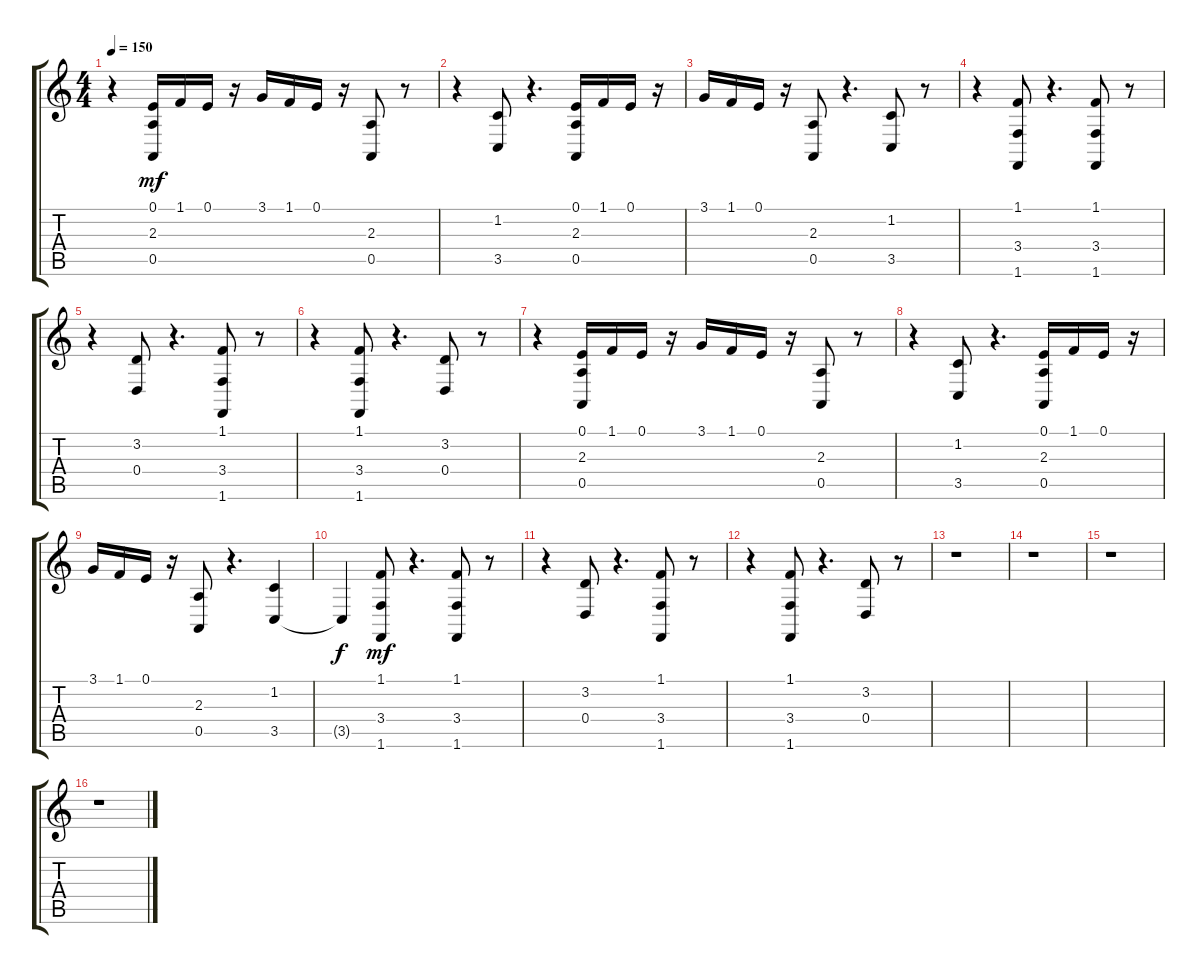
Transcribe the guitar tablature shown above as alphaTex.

\track "" {instrument stringensemble1}
\staff {score tabs}
\tuning (E4 B3 G3 D3 A2 E2) {hide}
\ts (4 4)
\tempo 150
\clef g2
\ks c
r.4{dy mf} (0.1 2.3 0.5).16 1.1.16 0.1.16 r.16 3.1.16 1.1.16 0.1.16 r.16 (2.3 0.5).8 r.8 |
r.4 (1.2 3.5).8 r.4{d} (0.1 2.3 0.5).16 1.1.16 0.1.16 r.16 |
3.1.16 1.1.16 0.1.16 r.16 (2.3 0.5).8 r.4{d} (1.2 3.5).8 r.8 |
r.4 (1.1 3.4 1.6).8 r.4{d} (1.1 3.4 1.6).8 r.8 |
r.4 (3.2 0.4).8 r.4{d} (1.1 3.4 1.6).8 r.8 |
r.4 (1.1 3.4 1.6).8 r.4{d} (3.2 0.4).8 r.8 |
r.4 (0.1 2.3 0.5).16 1.1.16 0.1.16 r.16 3.1.16 1.1.16 0.1.16 r.16 (2.3 0.5).8 r.8 |
r.4 (1.2 3.5).8 r.4{d} (0.1 2.3 0.5).16 1.1.16 0.1.16 r.16 |
3.1.16 1.1.16 0.1.16 r.16 (2.3 0.5).8 r.4{d} (1.2 3.5).4 |
3.5{t}.4{dy f} (1.1 3.4 1.6).8{dy mf} r.4{d} (1.1 3.4 1.6).8 r.8 |
r.4 (3.2 0.4).8 r.4{d} (1.1 3.4 1.6).8 r.8 |
r.4 (1.1 3.4 1.6).8 r.4{d} (3.2 0.4).8 r.8 |
r.1 |
r.1 |
r.1 |
r.1
